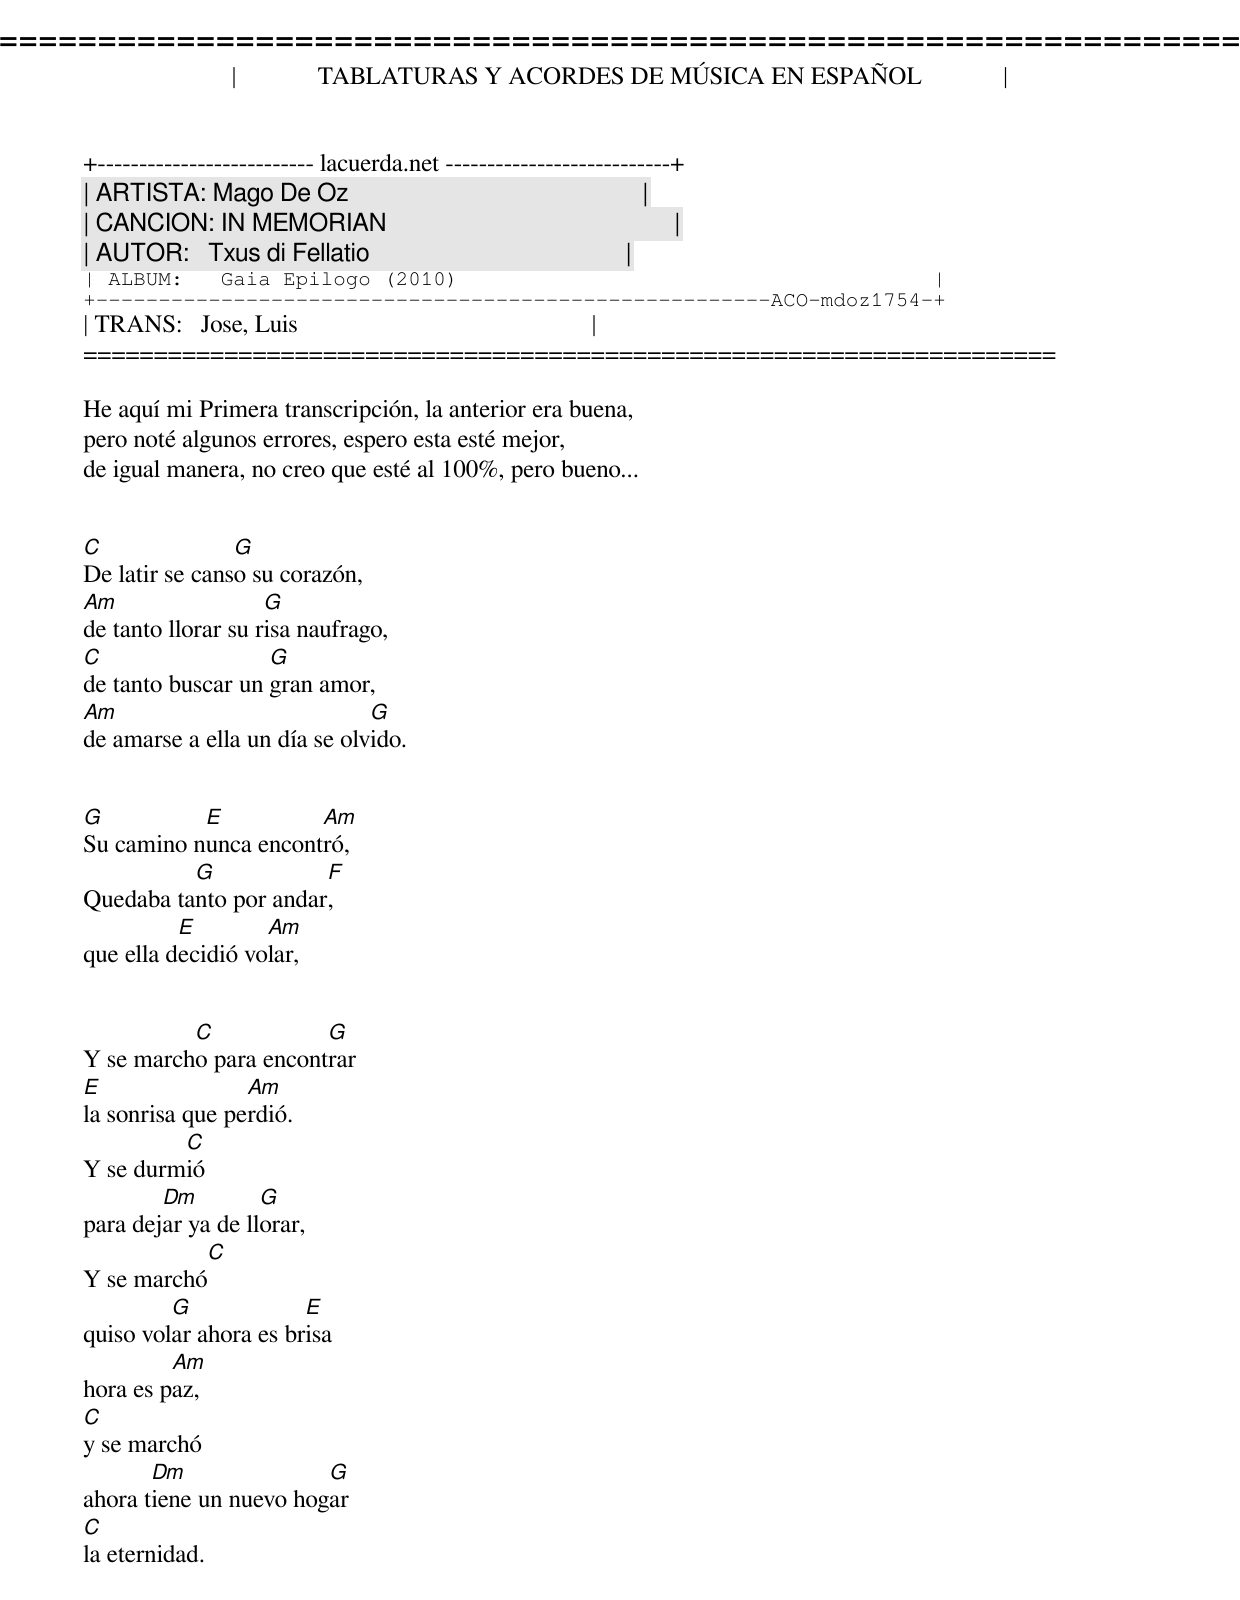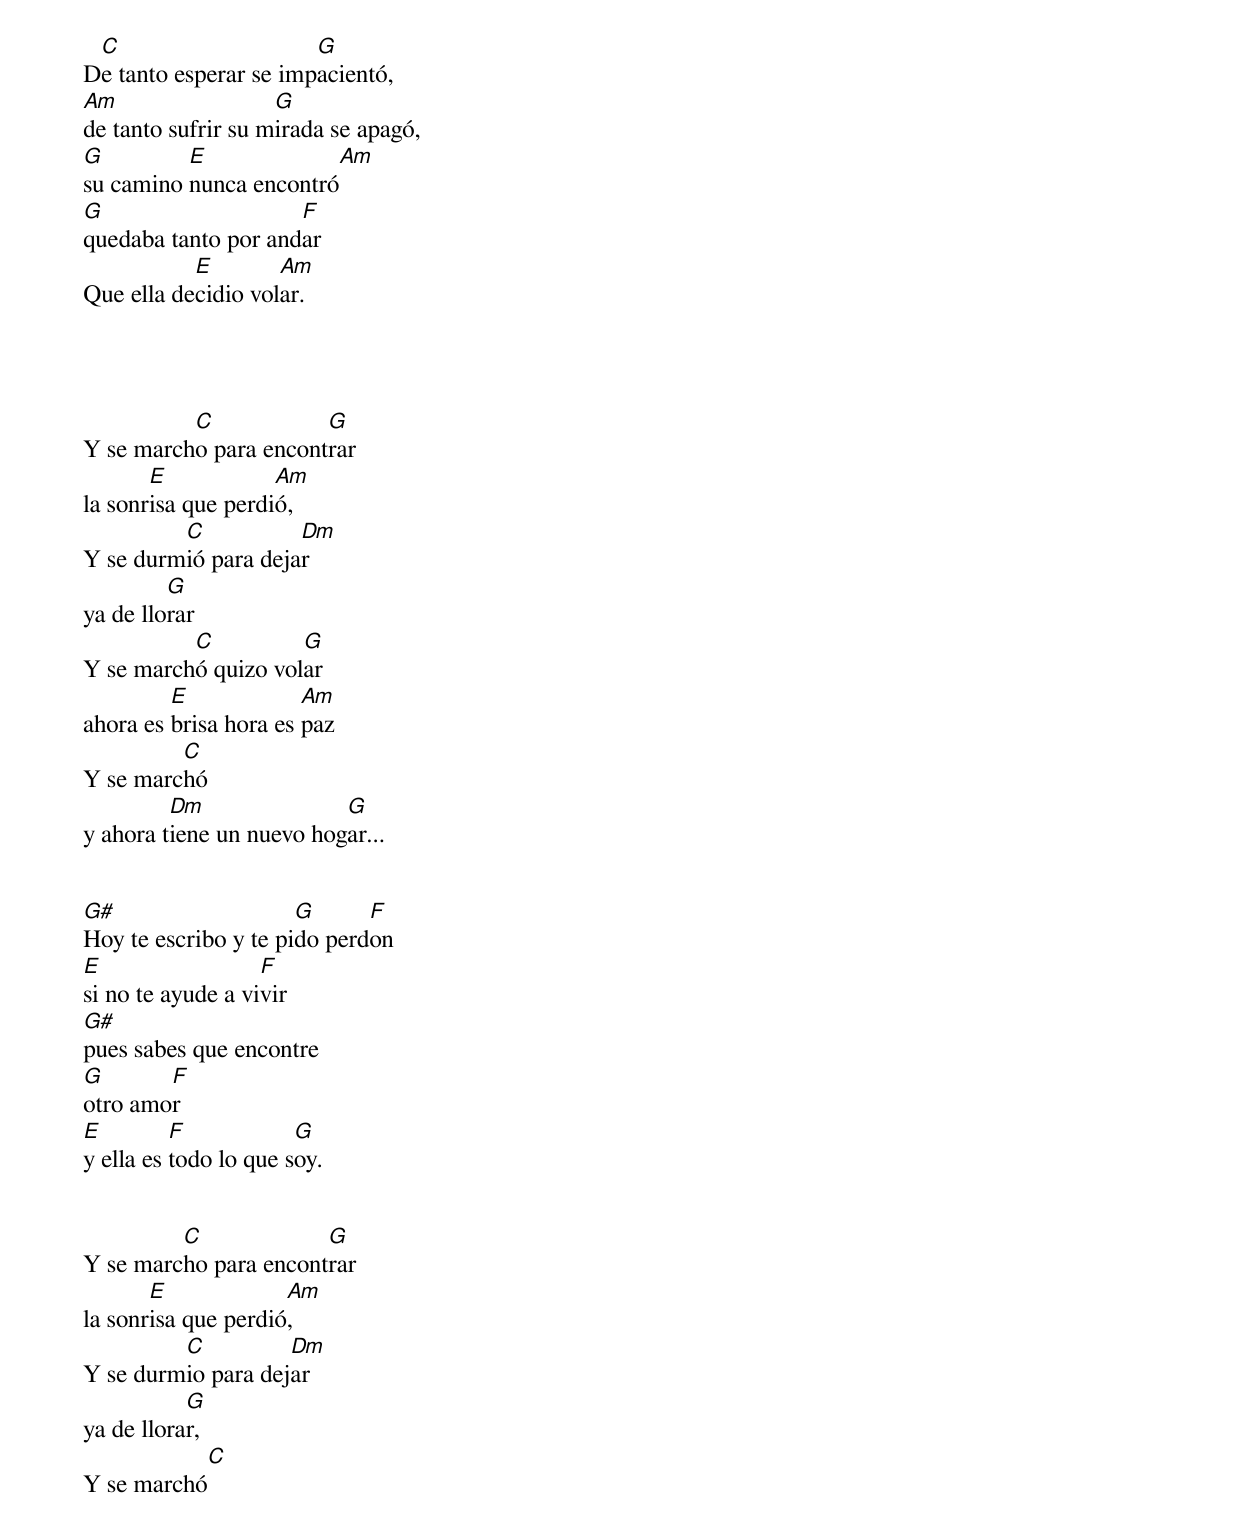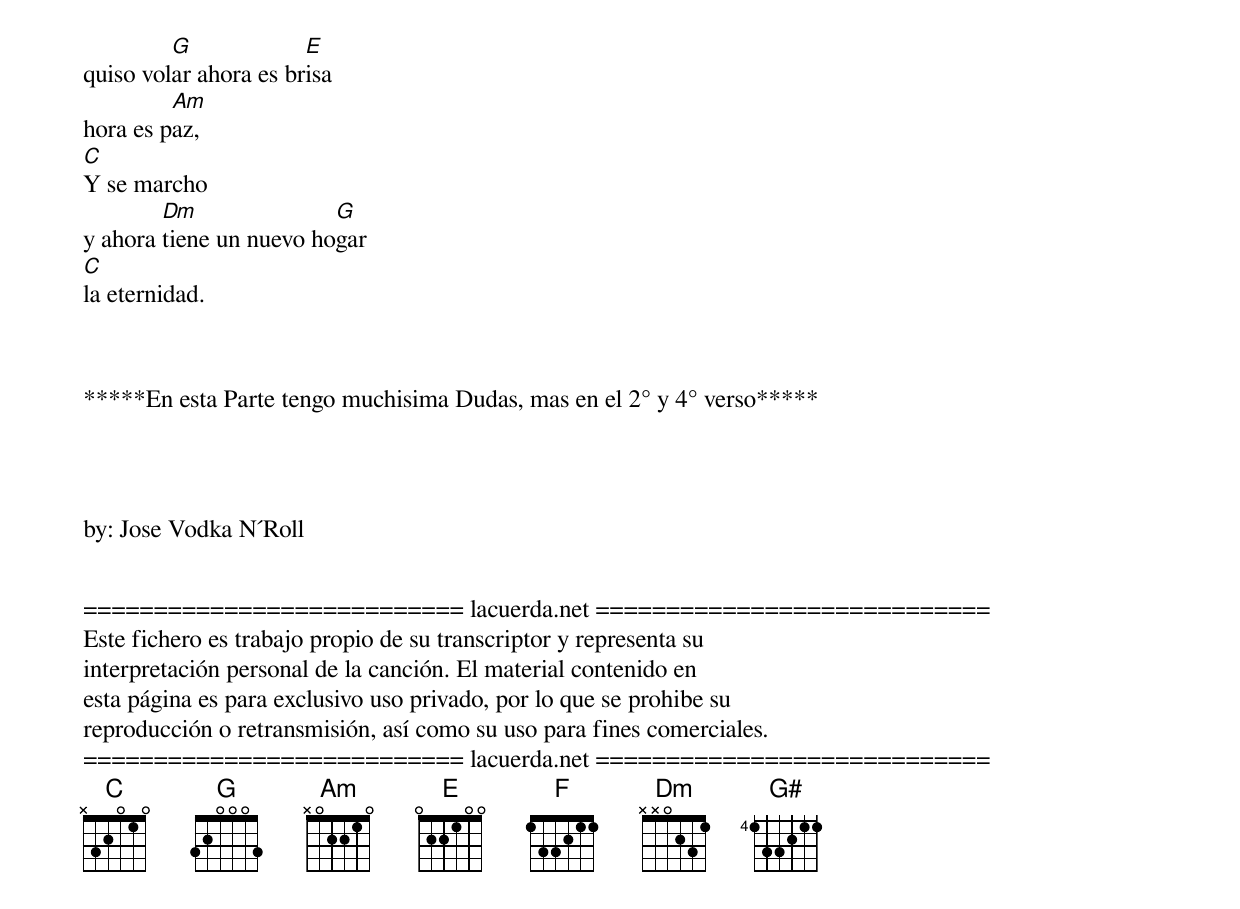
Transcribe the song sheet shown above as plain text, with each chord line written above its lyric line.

=====================================================================
|             TABLATURAS Y ACORDES DE MÚSICA EN ESPAÑOL             |
+-------------------------- lacuerda.net ---------------------------+
| ARTISTA: Mago De Oz                                               |
| CANCION: IN MEMORIAN                                              |
| AUTOR:   Txus di Fellatio                                         |
| ALBUM:   Gaia Epilogo (2010)                                      |
+------------------------------------------------------ACO-mdoz1754-+
| TRANS:   Jose, Luis                                               |
=====================================================================

He aquí mi Primera transcripción, la anterior era buena,
pero noté algunos errores, espero esta esté mejor,
de igual manera, no creo que esté al 100%, pero bueno...


C               G
De latir se canso su corazón,
Am                  G
de tanto llorar su risa naufrago,
C                  G
de tanto buscar un gran amor,
Am                            G
de amarse a ella un día se olvido.


G          E          Am
Su camino nunca encontró,
          G            F
Quedaba tanto por andar,
          E        Am
que ella decidió volar,


          C            G
Y se marcho para encontrar
E                Am
la sonrisa que perdió.
         C
Y se durmió
        Dm         G
para dejar ya de llorar,
           C
Y se marchó
         G             E
quiso volar ahora es brisa
         Am
hora es paz,
C
y se marchó
       Dm               G
ahora tiene un nuevo hogar
C
la eternidad.



 C                     G
De tanto esperar se impacientó,
Am                  G
de tanto sufrir su mirada se apagó,
G         E              Am
su camino nunca encontró
G                    F
quedaba tanto por andar
           E        Am
Que ella decidio volar.




          C            G
Y se marcho para encontrar
       E            Am
la sonrisa que perdió,
         C           Dm
Y se durmió para dejar
         G
ya de llorar
          C          G
Y se marchó quizo volar
         E             Am
ahora es brisa hora es paz
         C
Y se marchó
         Dm               G
y ahora tiene un nuevo hogar...


G#                    G      F
Hoy te escribo y te pido perdon
E                  F
si no te ayude a vivir
G#
pues sabes que encontre
G       F
otro amor
E         F            G
y ella es todo lo que soy.


         C             G
Y se marcho para encontrar
       E             Am
la sonrisa que perdió,
         C          Dm
Y se durmio para dejar
           G
ya de llorar,
             C
Y se marchó
         G             E
quiso volar ahora es brisa
         Am
hora es paz,
C
Y se marcho
        Dm               G
y ahora tiene un nuevo hogar
C
la eternidad.



*****En esta Parte tengo muchisima Dudas, mas en el 2° y 4° verso*****




by: Jose Vodka N´Roll


=========================== lacuerda.net ============================
Este fichero es trabajo propio de su transcriptor y representa su
interpretación personal de la canción. El material contenido en
esta página es para exclusivo uso privado, por lo que se prohibe su
reproducción o retransmisión, así como su uso para fines comerciales.
=========================== lacuerda.net ============================
